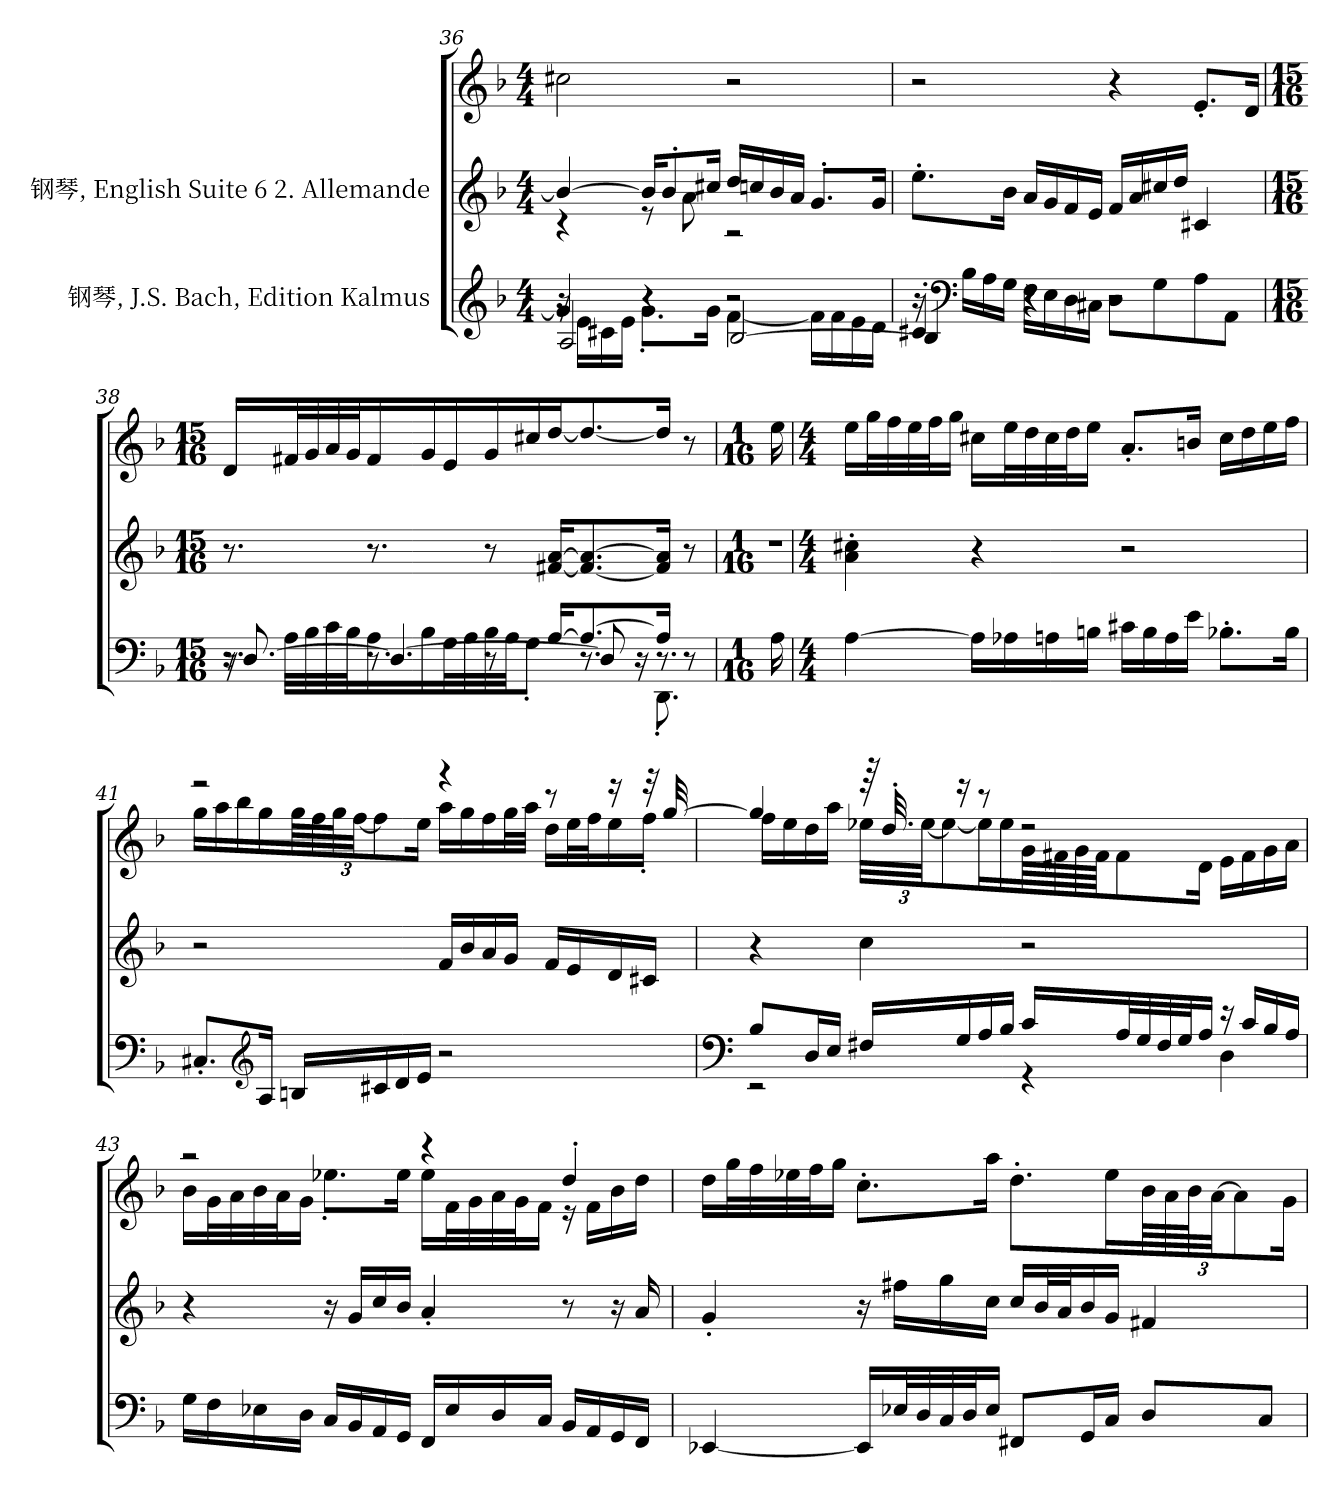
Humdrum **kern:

**kern	**kern	**kern
*part2	*part1	*part1
*staff3	*staff2	*staff1
*I"钢琴, J.S. Bach, Edition Kalmus	*I"钢琴, English Suite 6 2. Allemande	*
*clefG2	*clefG2	*clefG2
*k[b-]	*k[b-]	*k[b-]
*M4/4	*M4/4	*M4/4
=36	=36	=36
*^	*^	*
*	*^	*	*	*
4g/]	16r	2A/	4b-/_	4r	2cc#X\
.	16e\LL	.	.	.	.
.	16c#X\	.	.	.	.
.	16e\JJ	.	.	.	.
4r	8.g'\L	.	16b-/KL]	8r	.
.	.	.	8b-'/	.	.
.	.	.	.	8a\	.
.	16g\Jk	.	16cc#X/Jk	.	.
2r	[4f\	[2B-/	16dd/LL	2r	2r
.	.	.	16ccn/	.	.
.	.	.	16b-/	.	.
.	.	.	16a/JJ	.	.
.	16f\LL]	.	8.g'/L	.	.
.	16f\	.	.	.	.
.	16e\	.	.	.	.
.	16d\JJ	.	16g/Jk	.	.
*	*	*	*v	*v	*
!!LO:LB:g=z
=37	=37	=37	=37	=37
4c#X'/	16r	4B-/]	8.ee'\L	2r
*clefF4	*	*	*	*
.	16B-\LL	.	.	.
.	16A\	.	.	.
.	16G\JJ	.	16b-\Jk	.
4r	16F\LL	4r	16a/LL	.
.	16E\	.	16g/	.
.	16D\	.	16f/	.
.	16C#X\JJ	.	16e/JJ	.
2r	8D\L	2r	16f/LL	4r
.	.	.	16a/	.
.	8G\	.	16cc#X/	.
.	.	.	16dd/JJ	.
.	8A\	.	4c#X/	8.e'/L
.	8AA\J	.	.	.
.	.	.	.	16d/Jk
!!LO:PB:g=z
=38	=38	=38	=38	=38
*M15/16	*	*	*M15/16	*M15/16
*	*	*	*	*MM70
8.r	16r	[8.D/	8.r	16d/LL
.	32A\LLL	.	.	32f#X/L
.	32B-\	.	.	32g/
.	32c\	.	.	32a/
.	32B-\J	.	.	32g/J
8.r	16A\	4.D/_	8.r	16f#/
.	16B-\	.	.	16g/
.	32G\L	.	.	16e/
.	32A\	.	.	.
8r	32B-\	.	8r	16g/
.	32A\JJ	.	.	.
.	8G'\J	.	.	16cc#X/
[16A/KL	.	.	[16f#X/ [16a/KL	[16dd/J
8.A/_	8.r	8D/]	8.f#/_ 8.a/_	8.dd/_
.	.	16r	.	.
16A/Jk]	8.DD'\	8.r	16f#/] 16a/]Jk	16dd/Jk]
8r	.	.	8r	8r
*v	*v	*v	*	*
=39	=39	=39
*M1/16	*M1/16	*M1/16
16A\	16r	16ee\
!!LO:LB:g=z
=40	=40	=40
*M4/4	*M4/4	*M4/4
*	*	*MM72
[4A\	4a\' 4cc#X\'	16ee\LL
.	.	32gg\L
.	.	32ff\
.	.	32ee\
.	.	32ff\J
.	.	16gg\JJ
16A\LL]	4r	16cc#X\LL
16A-X\	.	32ee\L
.	.	32dd\
16An\	.	32cc#\
.	.	32dd\J
16Bn\JJ	.	16ee\JJ
16c#X\LL	2r	8.a'/L
16B\	.	.
16A\	.	.
16e\JJ	.	16bn/Jk
8.B-X'\L	.	16cc#\LL
.	.	16dd\
.	.	16ee\
16B-\Jk	.	16ff\JJ
!!LO:LB:g=z
=41	=41	=41
*	*	*^
8.C#X'/L	2r	2r	16gg\LL
.	.	.	16aa\
.	.	.	16bb-\
*clefG2	*	*	*
16A/Jk	.	.	16gg\
16Bn/LL	.	.	64gg\LL
.	.	.	64ff\
*	*	*	*Xbrackettup
.	.	.	96gg\J
.	.	.	[48ff\JJ
16c#X/	.	.	8ff\]
16d/	.	.	.
16e/JJ	.	.	16ee\Jk
2r	16f/LL	4r	16aa\LL
.	16b-/	.	16gg\
.	16a/	.	16ff\
.	16g/JJ	.	32gg\L
.	.	.	32aa\JJJ
.	16f/LL	8r	16dd\LL
.	16e/	.	32ee\L
.	.	.	32ff\J
.	16d/	16r	16ee\
.	16c#X/JJ	32r	16ff'\JJ
.	.	[32gg/	.
!!LO:LB:g=z	!!
=42	=42	=42	=42
*clefF4	*	*	*
*^	*	*	*
8B-/L	2r	4r	4gg/]	16ff\LL
.	.	.	.	16ee\
16D/L	.	.	.	16dd\
16E/JJ	.	.	.	16aa\JJ
16F#X/LL	.	4cc\	64r	48ee-X\LLL
.	.	.	32.dd'/	.
.	.	.	.	[48ee-\JJ
.	.	.	.	12ee-\_
16G/	.	.	16r	.
16A/	.	.	8r	16ee-\L]
16B-/JJ	.	.	.	16ee-\
16c/LL	4r	2r	2r	64g\LL
.	.	.	.	64f#X\
.	.	.	.	64g\
.	.	.	.	64f#\JJJ
32A/L	.	.	.	8f#\
32G/	.	.	.	.
32F#/	.	.	.	.
32G/J	.	.	.	.
16A/JJ	.	.	.	16d\Jk
16r	4D\	.	.	16e\LL
16c/LL	.	.	.	16f#\
16B-/	.	.	.	16g\
16A/JJ	.	.	.	16a\JJ
*v	*v	*	*	*
!!LO:PB:g=z	!!
=43	=43	=43	=43
16G\LL	4r	2r	16b-\LL
16F\	.	.	32g\L
.	.	.	32a\
16E-X\	.	.	32b-\
.	.	.	32a\J
16D\JJ	.	.	16g\JJ
16C/LL	16r	.	8.ee-X'\L
16BB-/	16g/LL	.	.
16AA/	16cc/	.	.
16GG/JJ	16b-/JJ	.	16ee-\Jk
16FF/LL	4a'/	4r	16ee-\LL
16E-/	.	.	32f\L
.	.	.	32g\
16D/	.	.	32a\
.	.	.	32g\J
16C/JJ	.	.	16f\JJ
16BB-/LL	8r	4dd'/	16r
16AA/	.	.	16f\LL
16GG/	16r	.	16b-\
16FF/JJ	16a/	.	16dd\JJ
*	*	*v	*v
!!LO:LB:g=z
=44	=44	=44
[4EE-X/	4g'/	16dd\LL
.	.	32gg\L
.	.	32ff\
.	.	32ee-X\
.	.	32ff\J
.	.	16gg\JJ
16EE-/LL]	16r	8.cc'\L
32E-X/L	16ff#X\LL	.
32D/	.	.
32C/	16gg\	.
32D/J	.	.
16E-/JJ	16cc\JJ	16aa\Jk
8FF#X/L	16cc/LL	8.dd'\L
.	32b-/L	.
.	32a/J	.
16GG/L	16b-/	.
16C/JJ	16g/JJ	16ee-\L
8D/L	4f#X/	64b-\LL
.	.	64a\
.	.	96b-\J
.	.	[48a\JJ
.	.	8a\]
8C/J	.	.
.	.	16g\Jk
=	=	=
*-	*-	*-
